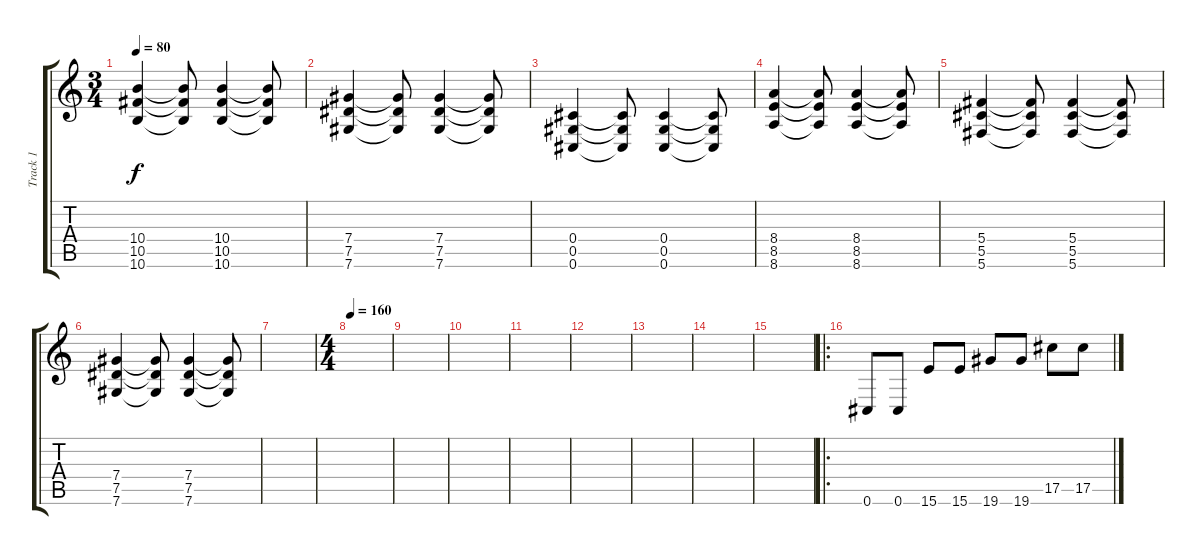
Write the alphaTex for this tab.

\track ("Track 1" "Track 1") {instrument distortionguitar}
\staff {score tabs}
\tuning (Eb4 Bb3 Gb3 Db3 Ab2 Db2) {hide}
\ts (3 4)
\tempo 80
\clef g2
\ks c
(10.4 10.5 10.6).4{dy f} (10.4{t} 10.5{t} 10.6{t}).8 (10.4 10.5 10.6).4 (10.4{t} 10.5{t} 10.6{t}).8 |
(7.4 7.5 7.6).4 (7.4{t} 7.5{t} 7.6{t}).8 (7.4 7.5 7.6).4 (7.4{t} 7.5{t} 7.6{t}).8 |
(0.4 0.5 0.6).4 (0.4{t} 0.5{t} 0.6{t}).8 (0.4 0.5 0.6).4 (0.4{t} 0.5{t} 0.6{t}).8 |
(8.4 8.5 8.6).4 (8.4{t} 8.5{t} 8.6{t}).8 (8.4 8.5 8.6).4 (8.4{t} 8.5{t} 8.6{t}).8 |
(5.4 5.5 5.6).4 (5.4{t} 5.5{t} 5.6{t}).8 (5.4 5.5 5.6).4 (5.4{t} 5.5{t} 5.6{t}).8 |
(7.4 7.5 7.6).4 (7.4{t} 7.5{t} 7.6{t}).8 (7.4 7.5 7.6).4 (7.4{t} 7.5{t} 7.6{t}).8 |
|
\ts (4 4)
\tempo 160
|
|
|
|
|
|
|
|
\ro
0.6.8 0.6.8 15.6.8 15.6.8 19.6.8 19.6.8 17.5.8 17.5.8
